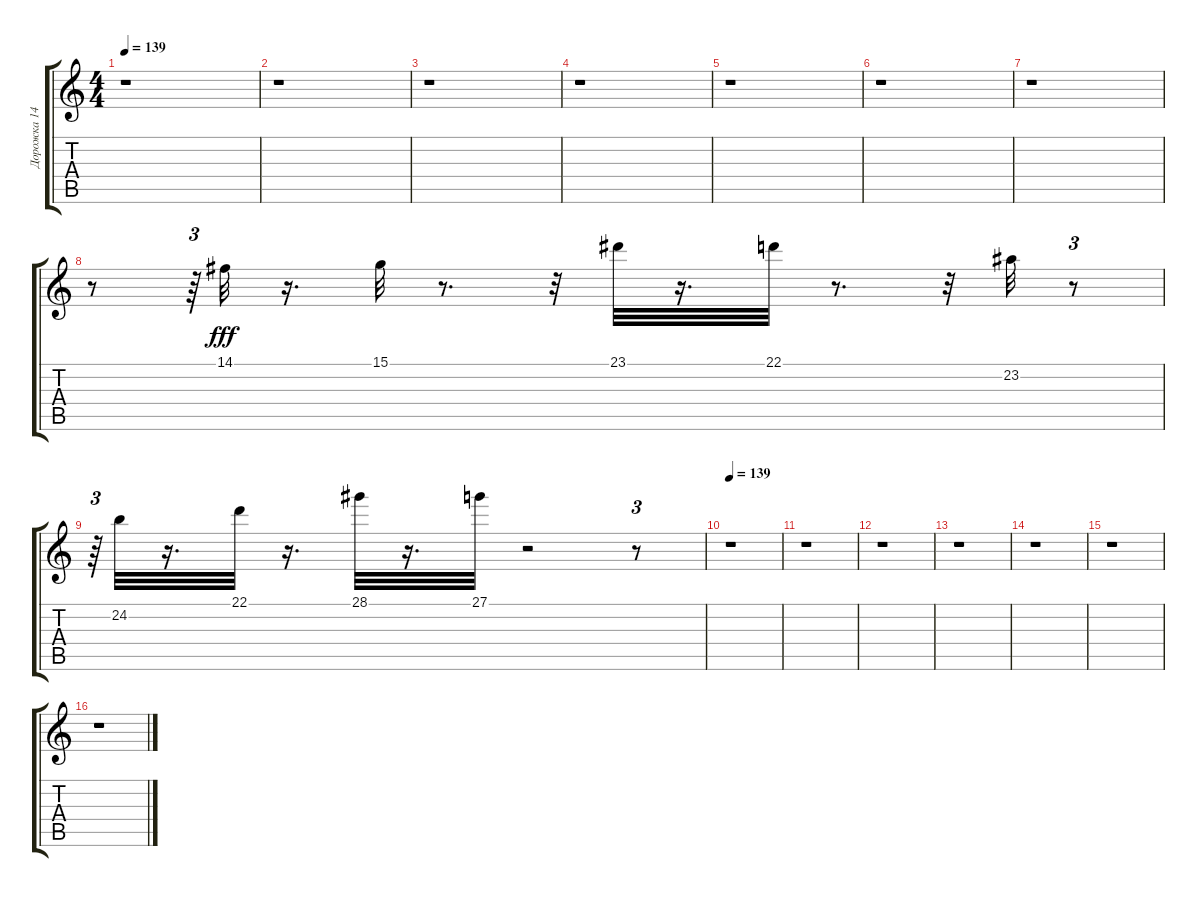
\track ("Дорожка 14" "Дорожка 14") {instrument synthvoice}
\staff {score tabs}
\tuning (E4 B3 G3 D3 A2 E2) {hide}
\ts (4 4)
\tempo 139
\clef g2
\ks c
r.1{dy fff} |
r.1 |
r.1 |
r.1 |
r.1 |
r.1 |
r.1 |
r.8 r.64{tu (3 2)} 14.1.32 r.16{d} 15.1.32 r.8{d} r.32 23.1.32 r.16{d} 22.1.32 r.8{d} r.32 23.2.32 r.8{tu (3 2)} |
r.64{tu (3 2)} 24.2.32 r.16{d} 22.1.32 r.16{d} 28.1.32 r.16{d} 27.1.32 r.2 r.8{tu (3 2)} |
\tempo 139
r.1 |
r.1 |
r.1 |
r.1 |
r.1 |
r.1 |
r.1
